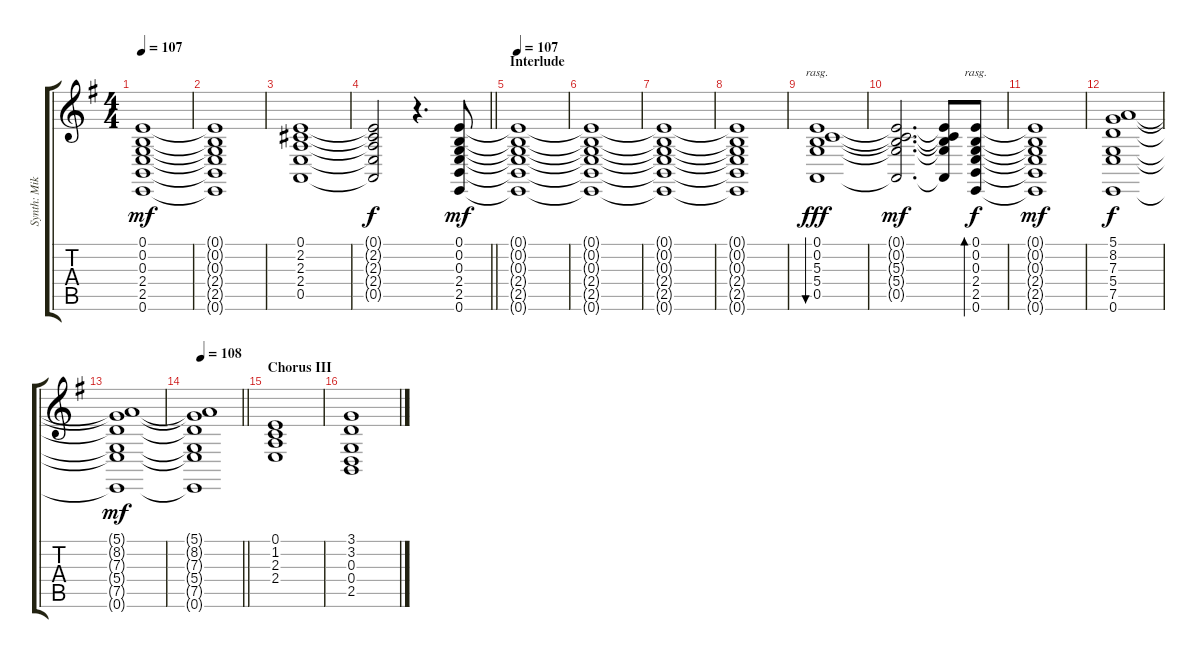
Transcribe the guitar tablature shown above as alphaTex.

\track ("Synth: Mike" "Synth: Mik") {instrument stringensemble1}
\staff {score tabs}
\tuning (E4 B3 G3 D3 A2 E2) {hide}
\ts (4 4)
\tempo 107
\clef g2
\ks g
(0.1 0.2 0.3 2.4 2.5 0.6).1{dy mf} |
(0.1{t} 0.2{t} 0.3{t} 2.4{t} 2.5{t} 0.6{t}).1 |
(0.1 2.2 2.3 2.4 0.5).1 |
\barLineRight lightlight
(0.1{t} 2.2{t} 2.3{t} 2.4{t} 0.5{t}).2{dy f} r.4{d} (0.1 0.2 0.3 2.4 2.5 0.6).8{dy mf} |
\section ("" "Interlude")
\tempo 107
(0.1{t} 0.2{t} 0.3{t} 2.4{t} 2.5{t} 0.6{t}).1 |
(0.1{t} 0.2{t} 0.3{t} 2.4{t} 2.5{t} 0.6{t}).1 |
(0.1{t} 0.2{t} 0.3{t} 2.4{t} 2.5{t} 0.6{t}).1 |
(0.1{t} 0.2{t} 0.3{t} 2.4{t} 2.5{t} 0.6{t}).1 |
(0.1 0.2 5.3 5.4 0.5).1{bu 120 rasg ii dy fff} |
(0.1{t} 0.2{t} 5.3{t} 5.4{t} 0.5{t}).2{d dy mf} (0.1{t} 0.2{t} 5.3{t} 5.4{t} 0.5{t}).8 (0.1 0.2 0.3 2.4 2.5 0.6).8{bd 480 rasg ii dy f} |
(0.1{t} 0.2{t} 0.3{t} 2.4{t} 2.5{t} 0.6{t}).1{dy mf} |
(5.1 8.2 7.3 5.4 7.5 0.6).1{dy f} |
(5.1{t} 8.2{t} 7.3{t} 5.4{t} 7.5{t} 0.6{t}).1{dy mf} |
\tempo 108
\barLineRight lightlight
(5.1{t} 8.2{t} 7.3{t} 5.4{t} 7.5{t} 0.6{t}).1 |
\section ("" "Chorus III")
(0.1 1.2 2.3 2.4).1 |
(3.1 3.2 0.3 0.4 2.5).1
